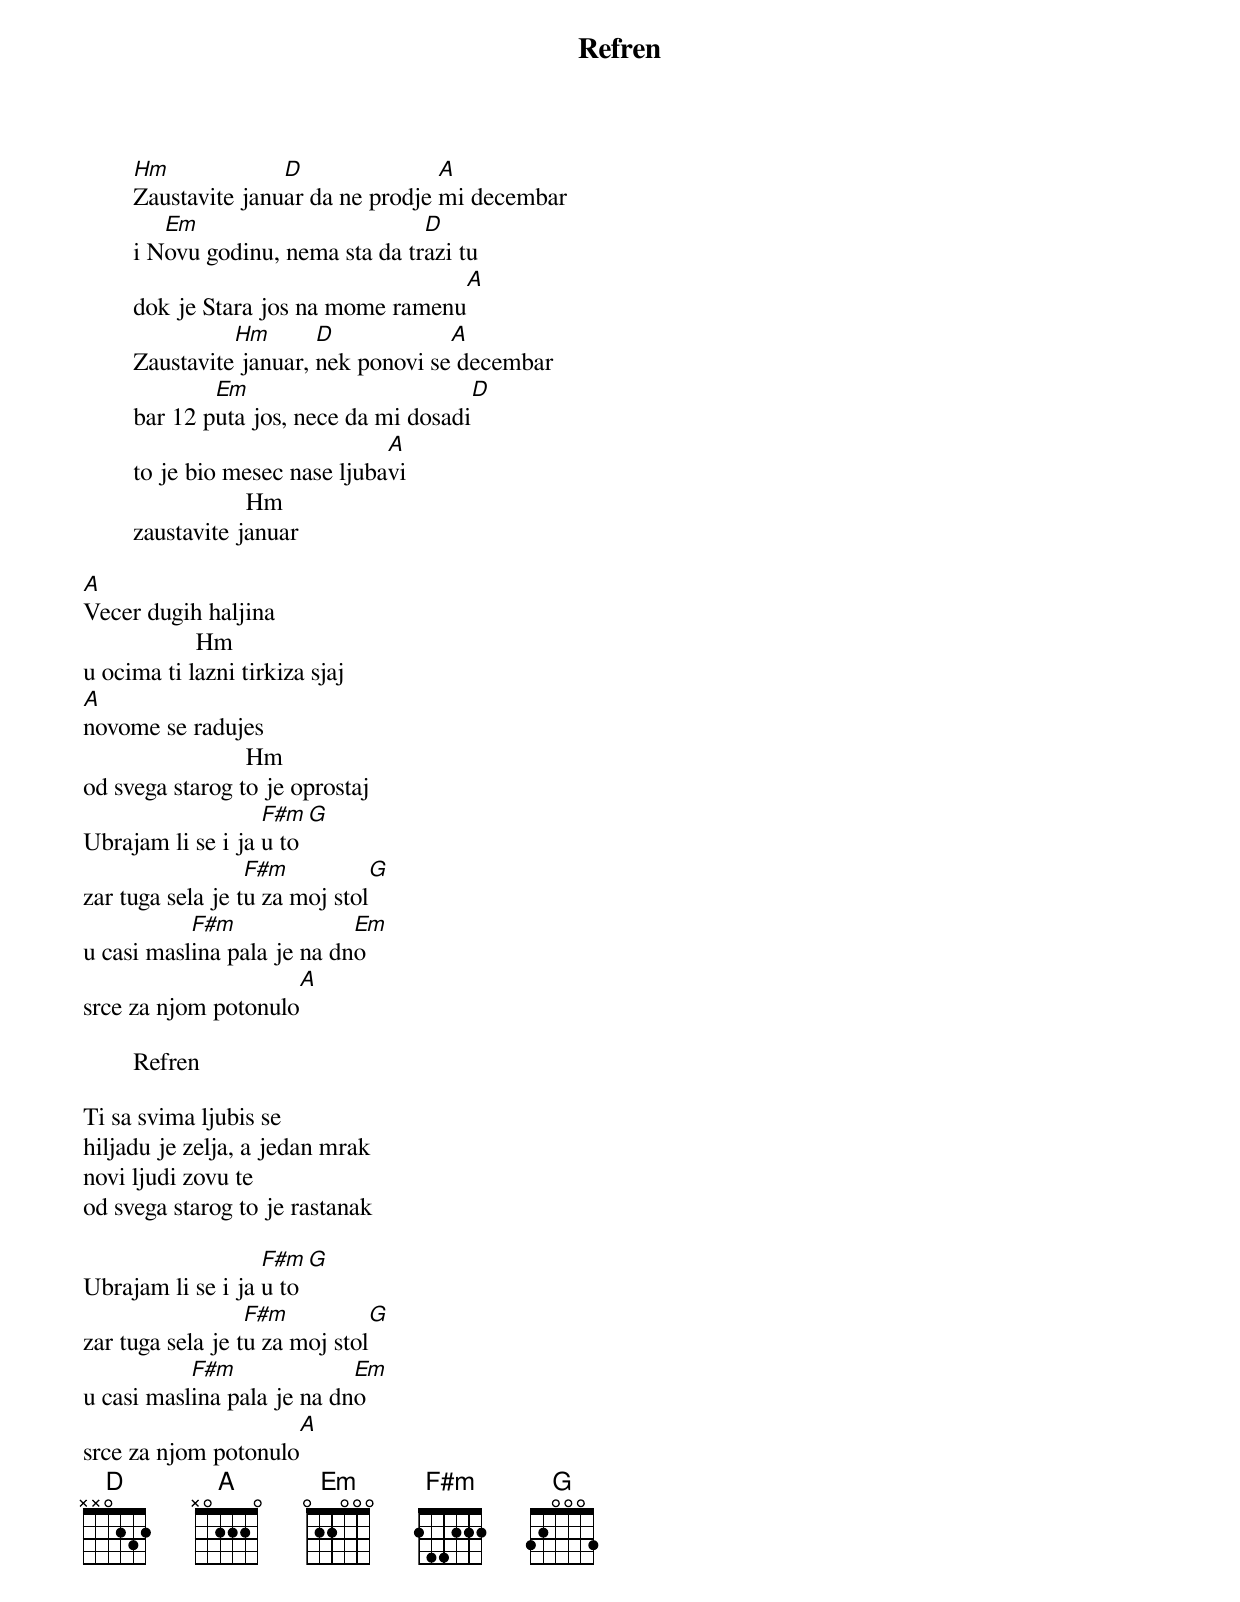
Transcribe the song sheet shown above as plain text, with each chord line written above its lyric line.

	Refren
	Hm             D               A
	Zaustavite januar da ne prodje mi decembar
	   Em                        D
	i Novu godinu, nema sta da trazi tu
						  A
	dok je Stara jos na mome ramenu
		  Hm       D            A
	Zaustavite januar, nek ponovi se decembar
		Em                        D
	bar 12 puta jos, nece da mi dosadi
				  A
	to je bio mesec nase ljubavi
			  Hm
	zaustavite januar

A
Vecer dugih haljina
		  Hm
u ocima ti lazni tirkiza sjaj
A
novome se radujes
			  Hm
od svega starog to je oprostaj
		   F#m           G
Ubrajam li se i ja u to
		  F#m             G
zar tuga sela je tu za moj stol
	   F#m              Em
u casi maslina pala je na dno
			  A
srce za njom potonulo

	Refren

Ti sa svima ljubis se
hiljadu je zelja, a jedan mrak
novi ljudi zovu te
od svega starog to je rastanak

		   F#m           G
Ubrajam li se i ja u to
		  F#m             G
zar tuga sela je tu za moj stol
	   F#m              Em
u casi maslina pala je na dno
			  A
srce za njom potonulo
